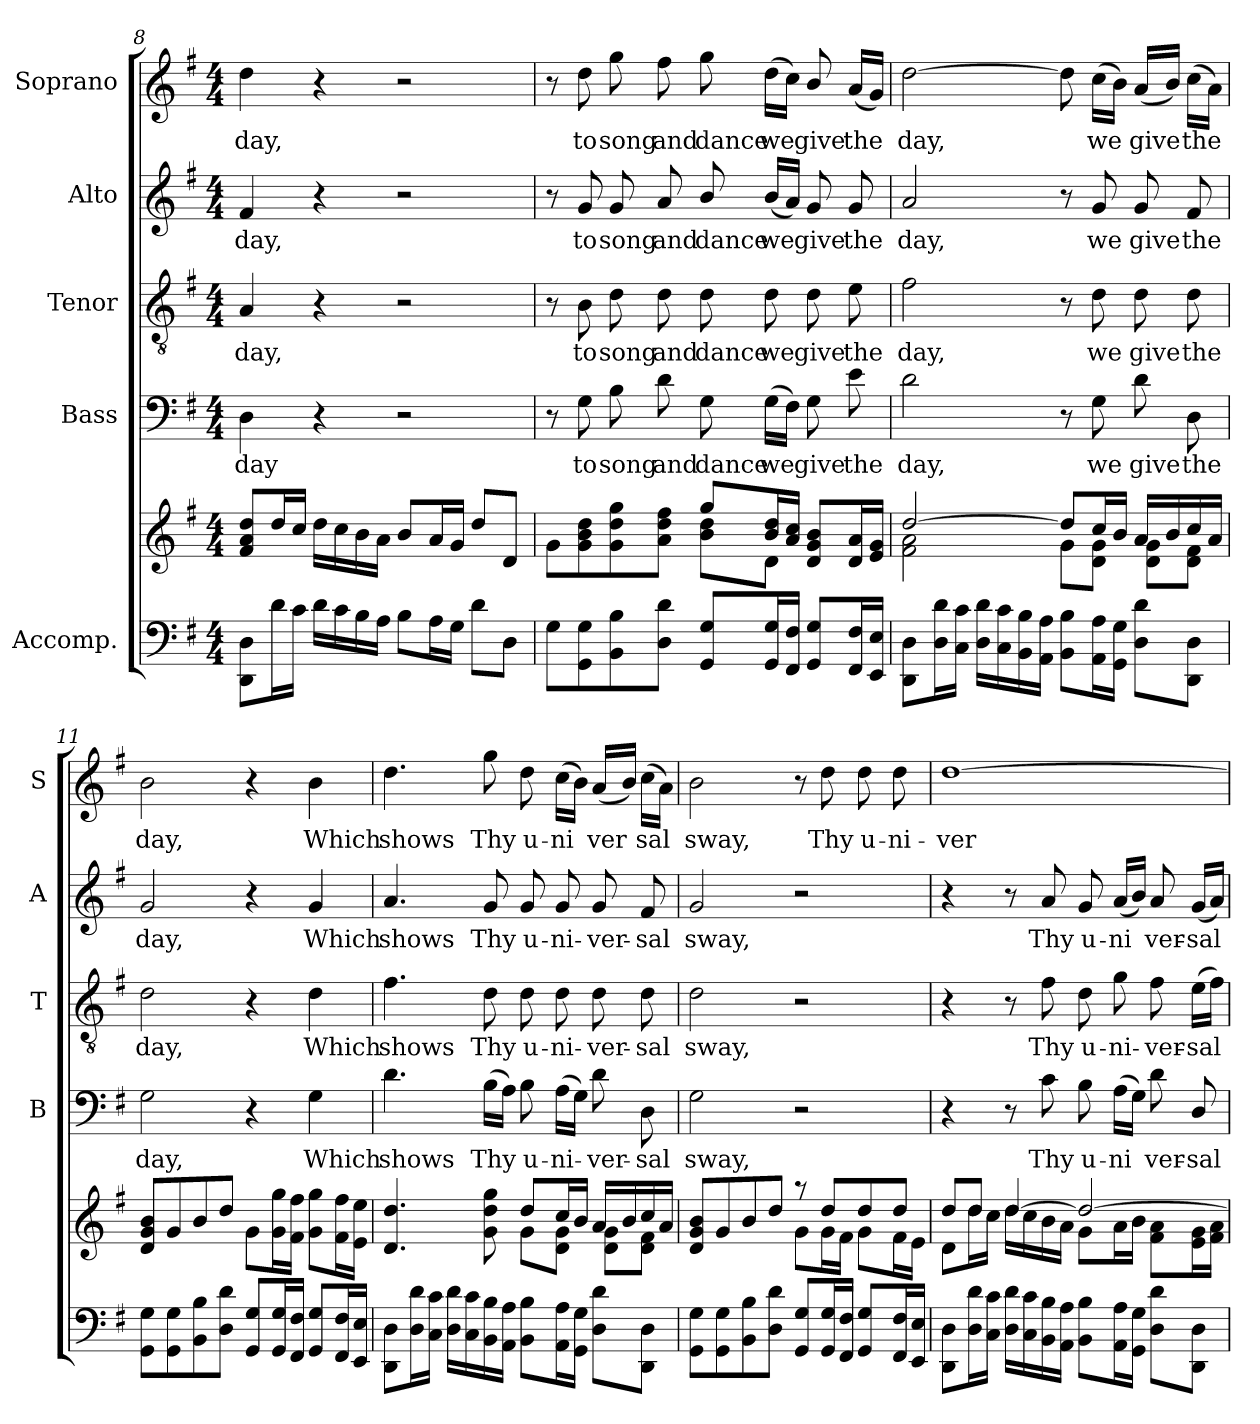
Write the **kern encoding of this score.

**kern	**kern	**kern	**text	**kern	**text	**kern	**text	**kern	**text
*part5	*part5	*part4	*part4	*part3	*part3	*part2	*part2	*part1	*part1
*staff6	*staff5	*staff4	*staff4	*staff3	*staff3	*staff2	*staff2	*staff1	*staff1
*I"Accomp.	*	*I"Bass	*	*I"Tenor	*	*I"Alto	*	*I"Soprano	*
*	*	*I'B	*	*I'T	*	*I'A	*	*I'S	*
*clefF4	*clefG2	*clefF4	*	*clefGv2	*	*clefG2	*	*clefG2	*
*k[f#]	*k[f#]	*k[f#]	*	*k[f#]	*	*k[f#]	*	*k[f#]	*
*G:	*G:	*G:	*	*G:	*	*G:	*	*G:	*
*M4/4	*M4/4	*M4/4	*	*M4/4	*	*M4/4	*	*M4/4	*
=8	=8	=8	=8	=8	=8	=8	=8	=8	=8
*	*^	*	*	*	*	*	*	*	*
!	!	!	!	!LO:LY:b	!	!LO:LY:b	!	!LO:LY:b	!	!LO:LY:b
8DD\ 8D\L	8f#/ 8a/ 8dd/L	2ryy	4D\	day	4A/	day,	4f#/	day,	4dd\	day,
16d\L	16dd/L	.	.	.	.	.	.	.	.	.
16c\JJ	16cc/JJ	.	.	.	.	.	.	.	.	.
16d\LL	16dd\LL	.	4r	.	4r	.	4r	.	4r	.
16c\	16cc\	.	.	.	.	.	.	.	.	.
16B\	16b\	.	.	.	.	.	.	.	.	.
16A\JJ	16a\JJ	.	.	.	.	.	.	.	.	.
8B\L	8b/L	2ryy	2r	.	2r	.	2r	.	2r	.
16A\L	16a/L	.	.	.	.	.	.	.	.	.
16G\JJ	16g/JJ	.	.	.	.	.	.	.	.	.
8d\L	8dd/L	.	.	.	.	.	.	.	.	.
8D\J	8d/J	.	.	.	.	.	.	.	.	.
!!LO:LB:g=z
=9	=9	=9	=9	=9	=9	=9	=9	=9	=9	=9
8G\L	8g\L	2ryy	8r	.	8r	.	8r	.	8r	.
!	!	!	!	!LO:LY:b	!	!LO:LY:b	!	!LO:LY:b	!	!LO:LY:b
8GG\ 8G\	8g\ 8b\ 8dd\	.	8G\	to	8B\	to	8g/	to	8dd\	to
!	!	!	!	!LO:LY:b	!	!LO:LY:b	!	!LO:LY:b	!	!LO:LY:b
8BB\ 8B\	8g\ 8dd\ 8gg\	.	8B\	song	8d\	song	8g/	song	8gg\	song
!	!	!	!	!LO:LY:b	!	!LO:LY:b	!	!LO:LY:b	!	!LO:LY:b
8D\ 8d\J	8a\ 8dd\ 8ff#\J	.	8d\	and	8d\	and	8a/	and	8ff#\	and
!	!	!	!	!LO:LY:b	!	!LO:LY:b	!	!LO:LY:b	!	!LO:LY:b
8GG/ 8G/L	8gg/L	8b\ 8dd\L	8G\	dance	8d\	dance	8b/	dance	8gg\	dance
!	!	!	!	!LO:LY:b	!	!LO:LY:b	!	!LO:LY:b	!	!LO:LY:b
16GG/ 16G/L	16b/ 16dd/L	8d\J	(>16G\LL	we	8d\	we	(<16b/LL	we	(>16dd\LL	we
16FF#/ 16F#/JJ	16a/ 16cc/JJ	.	16F#\JJ)	.	.	.	16a/JJ)	.	16cc\JJ)	.
!	!	!	!	!LO:LY:b	!	!LO:LY:b	!	!LO:LY:b	!	!LO:LY:b
8GG/ 8G/L	8d/ 8g/ 8b/L	4ryy	8G\	give	8d\	give	8g/	give	8b/	give
!	!	!	!	!LO:LY:b	!	!LO:LY:b	!	!LO:LY:b	!	!LO:LY:b
16FF#/ 16F#/L	16d/ 16a/L	.	8e\	the	8e\	the	8g/	the	(<16a/LL	the
16EE/ 16E/JJ	16e/ 16g/JJ	.	.	.	.	.	.	.	16g/JJ)	.
=10	=10	=10	=10	=10	=10	=10	=10	=10	=10	=10
!	!	!	!	!LO:LY:b	!	!LO:LY:b	!	!LO:LY:b	!	!LO:LY:b
8DD\ 8D\L	[>2dd/	2f#\ 2a\	2d\	day,	2f#\	day,	2a/	day,	[2dd\	day,
16D\ 16d\L	.	.	.	.	.	.	.	.	.	.
16C\ 16c\JJ	.	.	.	.	.	.	.	.	.	.
16D\ 16d\LL	.	.	.	.	.	.	.	.	.	.
16C\ 16c\	.	.	.	.	.	.	.	.	.	.
16BB\ 16B\	.	.	.	.	.	.	.	.	.	.
16AA\ 16A\JJ	.	.	.	.	.	.	.	.	.	.
8BB\ 8B\L	8dd/L]	8g\L	8r	.	8r	.	8r	.	8dd\]	.
!	!	!	!	!LO:LY:b	!	!LO:LY:b	!	!LO:LY:b	!	!LO:LY:b
16AA\ 16A\L	16cc/L	8d\ 8g\J	8G\	we	8d\	we	8g/	we	(>16cc\LL	we
16GG\ 16G\JJ	16b/JJ	.	.	.	.	.	.	.	16b\JJ)	.
!	!	!	!	!LO:LY:b	!	!LO:LY:b	!	!LO:LY:b	!	!LO:LY:b
8D\ 8d\L	16a/LL	8d\ 8g\L	8d\	give	8d\	give	8g/	give	(<16a/LL	give
.	16b/	.	.	.	.	.	.	.	16b/JJ)	.
!	!	!	!	!LO:LY:b	!	!LO:LY:b	!	!LO:LY:b	!	!LO:LY:b
8DD\ 8D\J	16cc/	8d\ 8f#\J	8D\	the	8d\	the	8f#/	the	(>16cc\LL	the
.	16a/JJ	.	.	.	.	.	.	.	16a\JJ)	.
=11	=11	=11	=11	=11	=11	=11	=11	=11	=11	=11
!	!	!	!	!LO:LY:b	!	!LO:LY:b	!	!LO:LY:b	!	!LO:LY:b
8GG\ 8G\L	8d/ 8g/ 8b/L	2ryy	2G\	day,	2d\	day,	2g/	day,	2b\	day,
8GG\ 8G\	8g/	.	.	.	.	.	.	.	.	.
8BB\ 8B\	8b/	.	.	.	.	.	.	.	.	.
8D\ 8d\J	8dd/J	.	.	.	.	.	.	.	.	.
8GG/ 8G/L	8g\L	2ryy	4r	.	4r	.	4r	.	4r	.
16GG/ 16G/L	16g\ 16gg\L	.	.	.	.	.	.	.	.	.
16FF#/ 16F#/JJ	16f#\ 16ff#\JJ	.	.	.	.	.	.	.	.	.
!	!	!	!	!LO:LY:b	!	!LO:LY:b	!	!LO:LY:b	!	!LO:LY:b
8GG/ 8G/L	8g\ 8gg\L	.	4G\	Which	4d\	Which	4g/	Which	4b\	Which
16FF#/ 16F#/L	16f#\ 16ff#\L	.	.	.	.	.	.	.	.	.
16EE/ 16E/JJ	16e\ 16ee\JJ	.	.	.	.	.	.	.	.	.
!!LO:PB:g=z
=12	=12	=12	=12	=12	=12	=12	=12	=12	=12	=12
!	!	!	!	!LO:LY:b	!	!LO:LY:b	!	!LO:LY:b	!	!LO:LY:b
8DD\ 8D\L	4.d/ 4.dd/	2ryy	4.d\	shows	4.f#\	shows	4.a/	shows	4.dd\	shows
16D\ 16d\L	.	.	.	.	.	.	.	.	.	.
16C\ 16c\JJ	.	.	.	.	.	.	.	.	.	.
16D\ 16d\LL	.	.	.	.	.	.	.	.	.	.
16C\ 16c\	.	.	.	.	.	.	.	.	.	.
!	!	!	!	!LO:LY:b	!	!LO:LY:b	!	!LO:LY:b	!	!LO:LY:b
16BB\ 16B\	8g\ 8dd\ 8gg\	.	(>16B\LL	Thy	8d\	Thy	8g/	Thy	8gg\	Thy
16AA\ 16A\JJ	.	.	16A\JJ)	.	.	.	.	.	.	.
!	!	!	!	!LO:LY:b	!	!LO:LY:b	!	!LO:LY:b	!	!LO:LY:b
8BB\ 8B\L	8dd/L	8g\L	8B\	u-	8d\	u-	8g/	u-	8dd\	u-
!	!	!	!	!LO:LY:b	!	!LO:LY:b	!	!LO:LY:b	!	!LO:LY:b
16AA\ 16A\L	16cc/L	8d\ 8g\J	(>16A\LL	-ni-	8d\	-ni-	8g/	-ni-	(>16cc\LL	-ni­
16GG\ 16G\JJ	16b/JJ	.	16G\JJ)	.	.	.	.	.	16b\JJ)	.
!	!	!	!	!LO:LY:b	!	!LO:LY:b	!	!LO:LY:b	!	!LO:LY:b
8D\ 8d\L	16a/LL	8d\ 8g\L	8d\	-ver-	8d\	-ver-	8g/	-ver-	(<16a/LL	ver­
.	16b/	.	.	.	.	.	.	.	16b/JJ)	.
!	!	!	!	!LO:LY:b	!	!LO:LY:b	!	!LO:LY:b	!	!LO:LY:b
8DD\ 8D\J	16cc/	8d\ 8f#\J	8D\	-sal	8d\	-sal	8f#/	-sal	(>16cc\LL	sal
.	16a/JJ	.	.	.	.	.	.	.	16a\JJ)	.
=13	=13	=13	=13	=13	=13	=13	=13	=13	=13	=13
!	!	!	!	!LO:LY:b	!	!LO:LY:b	!	!LO:LY:b	!	!LO:LY:b
8GG\ 8G\L	8d/ 8g/ 8b/L	2ryy	2G\	sway,	2d\	sway,	2g/	sway,	2b\	sway,
8GG\ 8G\	8g/	.	.	.	.	.	.	.	.	.
8BB\ 8B\	8b/	.	.	.	.	.	.	.	.	.
8D\ 8d\J	8dd/J	.	.	.	.	.	.	.	.	.
8GG/ 8G/L	8raa	8g\L	2r	.	2r	.	2r	.	8r	.
!	!	!	!	!	!	!	!	!	!	!LO:LY:b
16GG/ 16G/L	8dd/L	16g\L	.	.	.	.	.	.	8dd\	Thy
16FF#/ 16F#/JJ	.	16f#\JJ	.	.	.	.	.	.	.	.
!	!	!	!	!	!	!	!	!	!	!LO:LY:b
8GG/ 8G/L	8dd/	8g\L	.	.	.	.	.	.	8dd\	u-
!	!	!	!	!	!	!	!	!	!	!LO:LY:b
16FF#/ 16F#/L	8dd/J	16f#\L	.	.	.	.	.	.	8dd\	-ni-
16EE/ 16E/JJ	.	16e\JJ	.	.	.	.	.	.	.	.
=14	=14	=14	=14	=14	=14	=14	=14	=14	=14	=14
!	!	!	!	!	!	!	!	!	!	!LO:LY:b
8DD\ 8D\L	8dd/L	8d\L	4r	.	4r	.	4r	.	[1dd	-ver­
16D\ 16d\L	8dd/J	16dd\L	.	.	.	.	.	.	.	.
16C\ 16c\JJ	.	16cc\JJ	.	.	.	.	.	.	.	.
16D\ 16d\LL	[>4dd/	16dd\LL	8r	.	8r	.	8r	.	.	.
16C\ 16c\	.	16cc\	.	.	.	.	.	.	.	.
!	!	!	!	!LO:LY:b	!	!LO:LY:b	!	!LO:LY:b	!	!
16BB\ 16B\	.	16b\	8c\	Thy	8f#\	Thy	8a/	Thy	.	.
16AA\ 16A\JJ	.	16a\JJ	.	.	.	.	.	.	.	.
!	!	!	!	!LO:LY:b	!	!LO:LY:b	!	!LO:LY:b	!	!
8BB\ 8B\L	2dd/_	8g\L	8B\	u-	8d\	u-	8g/	u-	.	.
!	!	!	!	!LO:LY:b	!	!LO:LY:b	!	!LO:LY:b	!	!
16AA\ 16A\L	.	16a\L	(>16A\LL	-ni­	8g\	-ni-	(<16a/LL	-ni­	.	.
16GG\ 16G\JJ	.	16b\JJ	16G\JJ)	.	.	.	16b/JJ)	.	.	.
!	!	!	!	!LO:LY:b	!	!LO:LY:b	!	!LO:LY:b	!	!
8D\ 8d\L	.	8f#\ 8a\L	8d\	ver-	8f#\	-ver-	8a/	ver-	.	.
!	!	!	!	!LO:LY:b	!	!LO:LY:b	!	!LO:LY:b	!	!
8DD\ 8D\J	.	16e\ 16g\L	8D/	-sal	(>16e\LL	-sal	(<16g/LL	-sal	.	.
.	.	16f#\ 16a\JJ	.	.	16f#\JJ)	.	16a/JJ)	.	.	.
*	*v	*v	*	*	*	*	*	*	*	*
=	=	=	=	=	=	=	=	=	=
*-	*-	*-	*-	*-	*-	*-	*-	*-	*-
